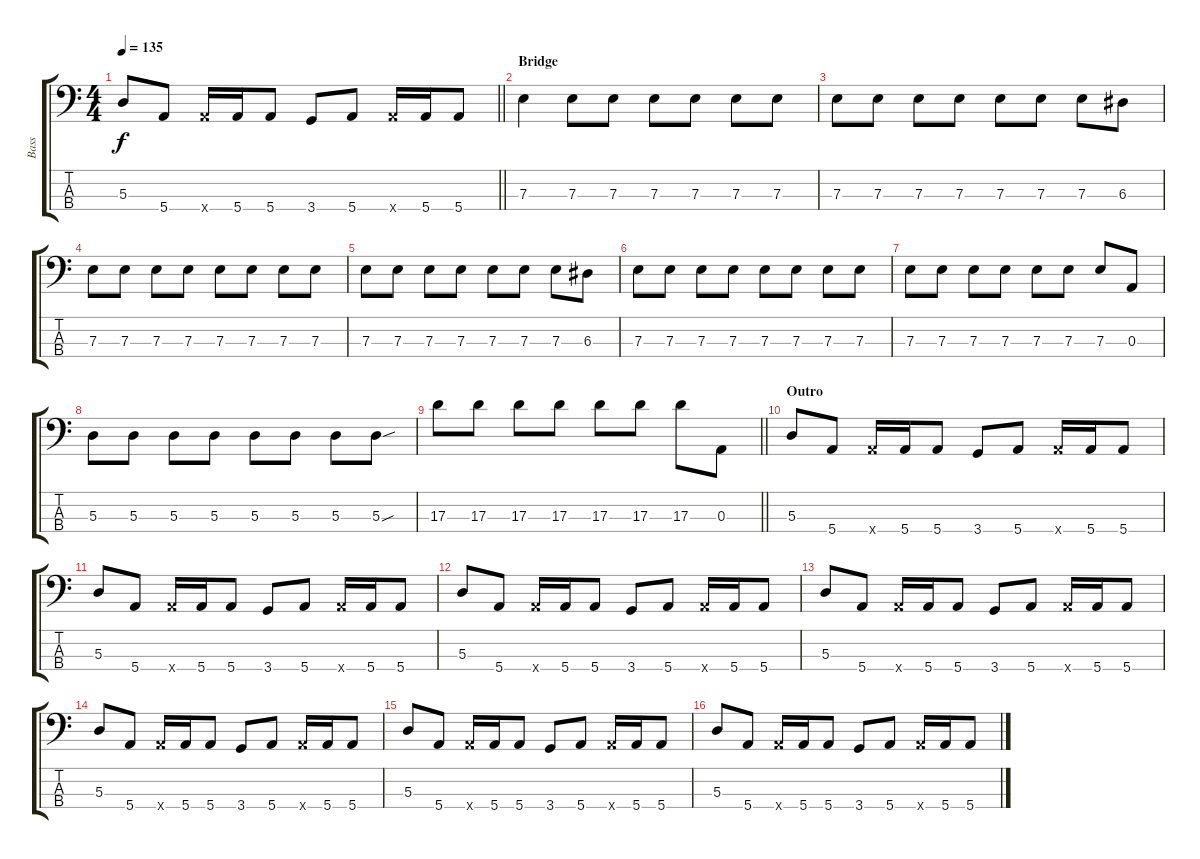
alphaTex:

\track ("Bass" "Bass") {instrument electricbasspick}
\staff {score tabs}
\tuning (G2 D2 A1 E1) {hide}
\ts (4 4)
\tempo 135
\clef f4
\barLineRight lightlight
\ks c
5.3.8{dy f} 5.4.8 5.4{x}.16 5.4.16 5.4.8 3.4.8 5.4.8 5.4{x}.16 5.4.16 5.4.8 |
\section ("" "Bridge")
7.3.4 7.3.8 7.3.8 7.3.8 7.3.8 7.3.8 7.3.8 |
7.3.8 7.3.8 7.3.8 7.3.8 7.3.8 7.3.8 7.3.8 6.3.8 |
7.3.8 7.3.8 7.3.8 7.3.8 7.3.8 7.3.8 7.3.8 7.3.8 |
7.3.8 7.3.8 7.3.8 7.3.8 7.3.8 7.3.8 7.3.8 6.3.8 |
7.3.8 7.3.8 7.3.8 7.3.8 7.3.8 7.3.8 7.3.8 7.3.8 |
7.3.8 7.3.8 7.3.8 7.3.8 7.3.8 7.3.8 7.3.8 0.3.8 |
5.3.8 5.3.8 5.3.8 5.3.8 5.3.8 5.3.8 5.3.8 5.3{sou}.8 |
\barLineRight lightlight
17.3.8 17.3.8 17.3.8 17.3.8 17.3.8 17.3.8 17.3.8 0.3.8 |
\section ("" "Outro")
5.3.8 5.4.8 5.4{x}.16 5.4.16 5.4.8 3.4.8 5.4.8 5.4{x}.16 5.4.16 5.4.8 |
5.3.8 5.4.8 5.4{x}.16 5.4.16 5.4.8 3.4.8 5.4.8 5.4{x}.16 5.4.16 5.4.8 |
5.3.8 5.4.8 5.4{x}.16 5.4.16 5.4.8 3.4.8 5.4.8 5.4{x}.16 5.4.16 5.4.8 |
5.3.8 5.4.8 5.4{x}.16 5.4.16 5.4.8 3.4.8 5.4.8 5.4{x}.16 5.4.16 5.4.8 |
5.3.8 5.4.8 5.4{x}.16 5.4.16 5.4.8 3.4.8 5.4.8 5.4{x}.16 5.4.16 5.4.8 |
5.3.8 5.4.8 5.4{x}.16 5.4.16 5.4.8 3.4.8 5.4.8 5.4{x}.16 5.4.16 5.4.8 |
5.3.8 5.4.8 5.4{x}.16 5.4.16 5.4.8 3.4.8 5.4.8 5.4{x}.16 5.4.16 5.4.8
